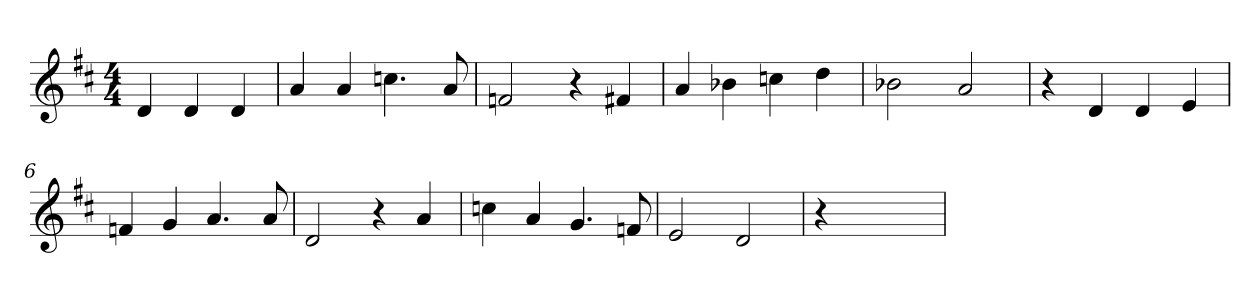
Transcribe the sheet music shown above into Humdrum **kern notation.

**kern
*part1
*staff1
*clefG2
*k[f#c#]
*D:
*M4/4
=
4d
4d
4d
=1
4a
4a
4.ccn
8a
=2
2fn
4r
4f#
=3
4a
4b-X
4ccn
4dd
=4
2b-X
2a
=5
4r
4d
4d
4e
=6
4fn
4g
4.a
8a
=7
2d
4r
4a
=8
4ccn
4a
4.g
8fn
=9
2e
2d
=10
4r
2.ryy
=
*-
